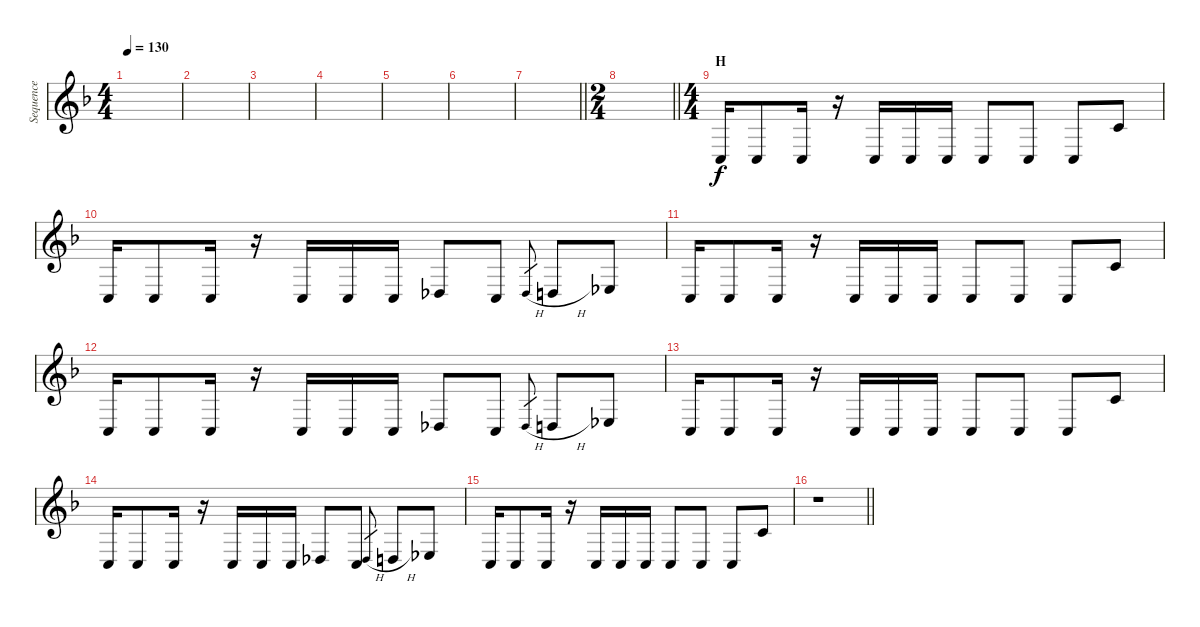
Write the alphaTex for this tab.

\track ("Sequence" "Sequence") {instrument lead2sawtooth}
\staff {score}
\tuning (D4 A3 F3 C3 G2 D2) {hide}
\ts (4 4)
\tempo 130
\clef g2
\ks f
|
|
|
|
|
|
\barLineRight lightlight
|
\ts (2 4)
\barLineRight lightlight
|
\ts (4 4)
\section ("" "H")
0.4.16 0.4.8 0.4.16 r.16 0.4.16 0.4.16 0.4.16 0.4.8 0.4.8 0.4.8 3.2.8 |
0.4.16 0.4.8 0.4.16 r.16 0.4.16 0.4.16 0.4.16 1.4.8 0.4.8 1.4{h}.8{gr} 2.4{h}.8 3.4.8 |
0.4.16 0.4.8 0.4.16 r.16 0.4.16 0.4.16 0.4.16 0.4.8 0.4.8 0.4.8 3.2.8 |
0.4.16 0.4.8 0.4.16 r.16 0.4.16 0.4.16 0.4.16 1.4.8 0.4.8 1.4{h}.8{gr} 2.4{h}.8 3.4.8 |
0.4.16 0.4.8 0.4.16 r.16 0.4.16 0.4.16 0.4.16 0.4.8 0.4.8 0.4.8 3.2.8 |
0.4.16 0.4.8 0.4.16 r.16 0.4.16 0.4.16 0.4.16 1.4.8 0.4.8 1.4{h}.8{gr} 2.4{h}.8 3.4.8 |
0.4.16 0.4.8 0.4.16 r.16 0.4.16 0.4.16 0.4.16 0.4.8 0.4.8 0.4.8 3.2.8 |
\barLineRight lightlight
r.1
